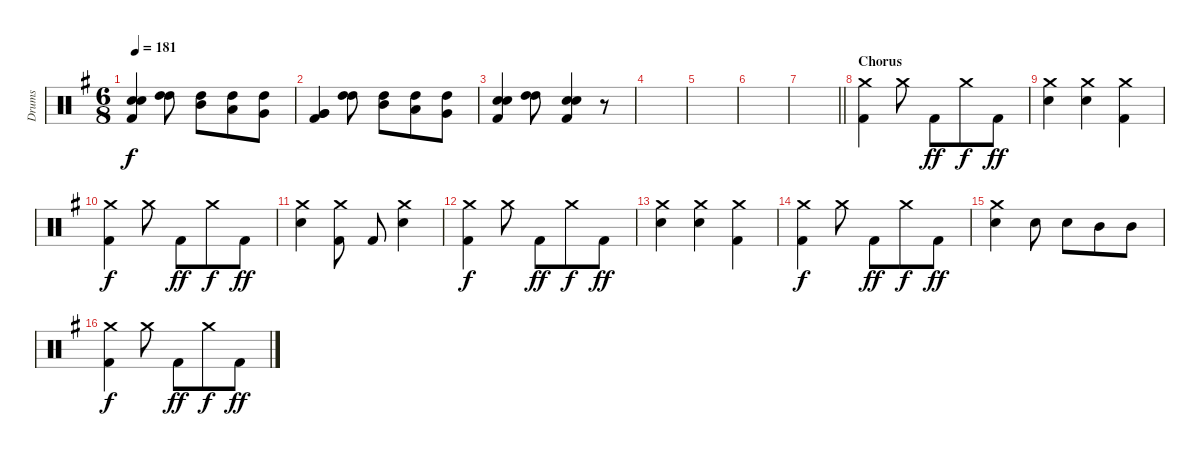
\track ("Drums" "Drums") {instrument percussion}
\staff {score}
\articulation defaults
\ts (6 8)
\tempo 181
\clef neutral
\ks eminor
("Electric Snare (hit)" "Electric Snare (hit)" "Kick (hit) 2").4{dy f} ("High Tom (hit)" "High Tom (hit)").8 ("High Tom (hit)" "Mid Tom (hit)").8 ("High Tom (hit)" "Low Tom (hit)").8 ("High Tom (hit)" "Very Low Tom (hit)").8 |
("Very Low Tom (hit)" "Very Low Tom (hit)" "Kick (hit) 2").4 ("High Tom (hit)" "High Tom (hit)").8 ("High Tom (hit)" "Mid Tom (hit)").8 ("High Tom (hit)" "Low Tom (hit)").8 ("High Tom (hit)" "Very Low Tom (hit)").8 |
("Electric Snare (hit)" "Electric Snare (hit)" "Kick (hit) 2").4 ("High Tom (hit)" "High Tom (hit)").8 ("Electric Snare (hit)" "Electric Snare (hit)" "Kick (hit) 2").4 r.8 |
|
|
|
\barLineRight lightlight
|
\section ("" "Chorus")
("Crash medium (hit)" "Kick (hit) 2").4 "Crash medium (hit)".8 "Kick (hit) 2".8{dy ff} "Crash medium (hit)".8{dy f} "Kick (hit) 2".8{dy ff} |
("Crash medium (hit)" "Electric Snare (hit)").4 ("Crash medium (hit)" "Electric Snare (hit)").4 ("Crash medium (hit)" "Kick (hit) 2").4 |
("Crash medium (hit)" "Kick (hit) 2").4{dy f} "Crash medium (hit)".8 "Kick (hit) 2".8{dy ff} "Crash medium (hit)".8{dy f} "Kick (hit) 2".8{dy ff} |
("Crash medium (hit)" "Electric Snare (hit)").4 ("Crash medium (hit)" "Kick (hit) 2").8 "Kick (hit) 2".8 ("Crash medium (hit)" "Electric Snare (hit)").4 |
("Crash medium (hit)" "Kick (hit) 2").4{dy f} "Crash medium (hit)".8 "Kick (hit) 2".8{dy ff} "Crash medium (hit)".8{dy f} "Kick (hit) 2".8{dy ff} |
("Crash medium (hit)" "Electric Snare (hit)").4 ("Crash medium (hit)" "Electric Snare (hit)").4 ("Crash medium (hit)" "Kick (hit) 2").4 |
("Crash medium (hit)" "Kick (hit) 2").4{dy f} "Crash medium (hit)".8 "Kick (hit) 2".8{dy ff} "Crash medium (hit)".8{dy f} "Kick (hit) 2".8{dy ff} |
("Crash medium (hit)" "Electric Snare (hit)").4 "Electric Snare (hit)".8 "Electric Snare (hit)".8 "Mid Tom (hit)".8 "Mid Tom (hit)".8 |
("Crash medium (hit)" "Kick (hit) 2").4{dy f} "Crash medium (hit)".8 "Kick (hit) 2".8{dy ff} "Crash medium (hit)".8{dy f} "Kick (hit) 2".8{dy ff}
